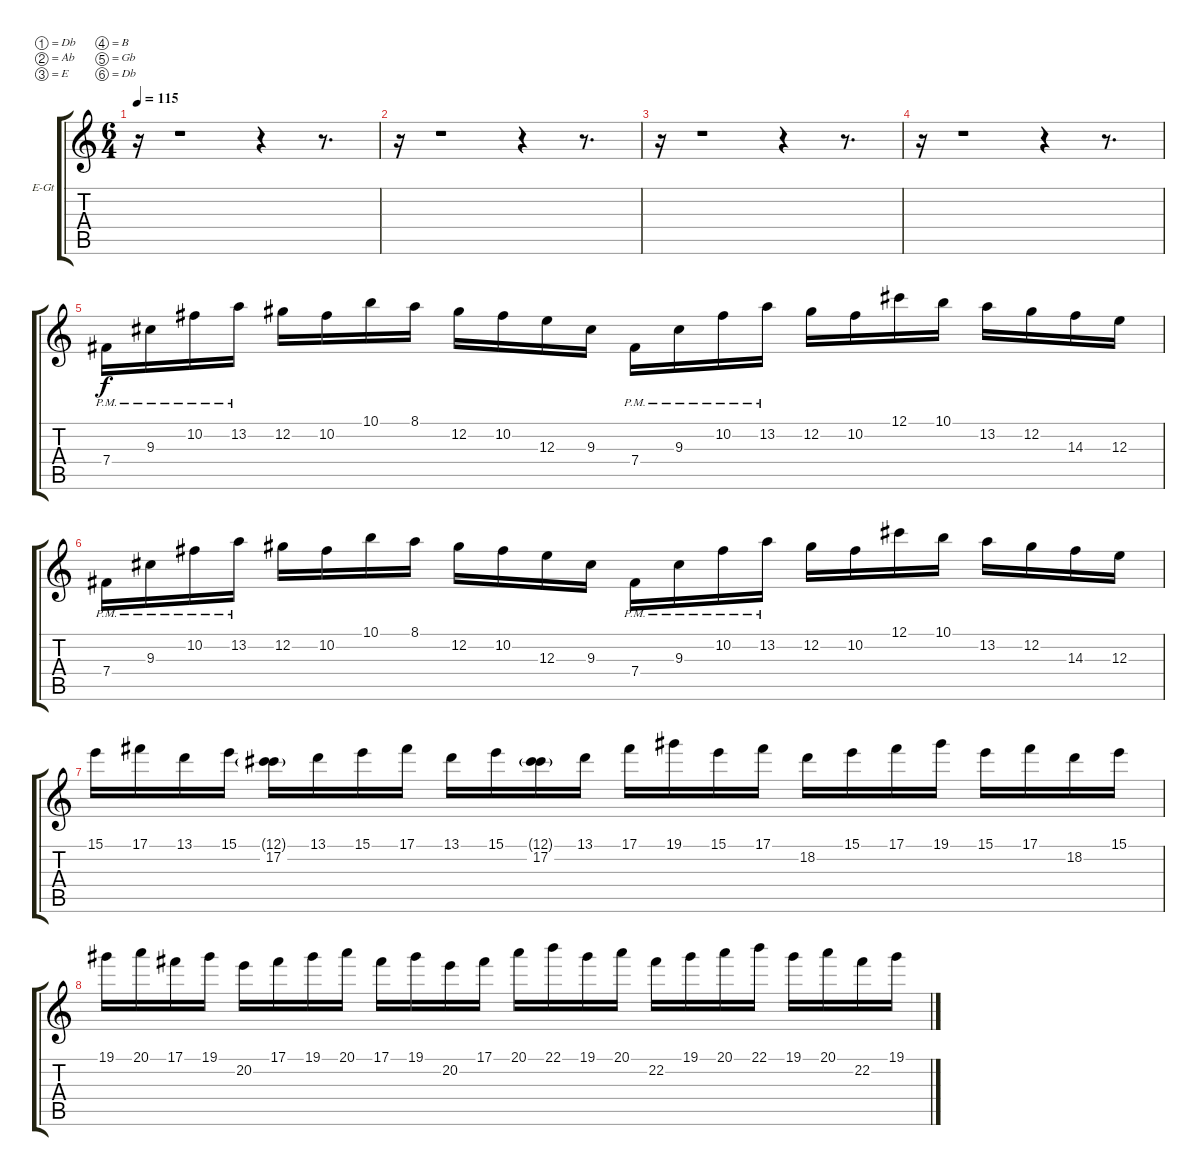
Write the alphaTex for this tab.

\bracketExtendMode groupsimilarinstruments
\firstSystemTrackNameOrientation horizontal
\otherSystemsTrackNameOrientation horizontal
\track ("Phil Demmel (Lead)" "E-Gt") {instrument overdrivenguitar}
\staff {score tabs}
\tuning (Db4 Ab3 E3 B2 Gb2 Db2)
\ts (6 4)
\tempo 115
\clef g2
\ks c
r.16{dy f} r.1 r.4 r.8{d} |
r.16 r.1 r.4 r.8{d} |
r.16 r.1 r.4 r.8{d} |
r.16 r.1 r.4 r.8{d} |
7.4{pm}.16 9.3{pm}.16 10.2{pm}.16 13.2{pm}.16 12.2.16 10.2.16 10.1.16 8.1.16 12.2.16 10.2.16 12.3.16 9.3.16 7.4{pm}.16 9.3{pm}.16 10.2{pm}.16 13.2{pm}.16 12.2.16 10.2.16 12.1.16 10.1.16 13.2.16 12.2.16 14.3.16 12.3.16 |
7.4{pm}.16 9.3{pm}.16 10.2{pm}.16 13.2{pm}.16 12.2.16 10.2.16 10.1.16 8.1.16 12.2.16 10.2.16 12.3.16 9.3.16 7.4{pm}.16 9.3{pm}.16 10.2{pm}.16 13.2{pm}.16 12.2.16 10.2.16 12.1.16 10.1.16 13.2.16 12.2.16 14.3.16 12.3.16 |
15.1.16 17.1.16 13.1.16 15.1.16 (12.1{g} 17.2).16 13.1.16 15.1.16 17.1.16 13.1.16 15.1.16 (12.1{g} 17.2).16 13.1.16 17.1.16 19.1.16 15.1.16 17.1.16 18.2.16 15.1.16 17.1.16 19.1.16 15.1.16 17.1.16 18.2.16 15.1.16 |
19.1.16 20.1.16 17.1.16 19.1.16 20.2.16 17.1.16 19.1.16 20.1.16 17.1.16 19.1.16 20.2.16 17.1.16 20.1.16 22.1.16 19.1.16 20.1.16 22.2.16 19.1.16 20.1.16 22.1.16 19.1.16 20.1.16 22.2.16 19.1.16
